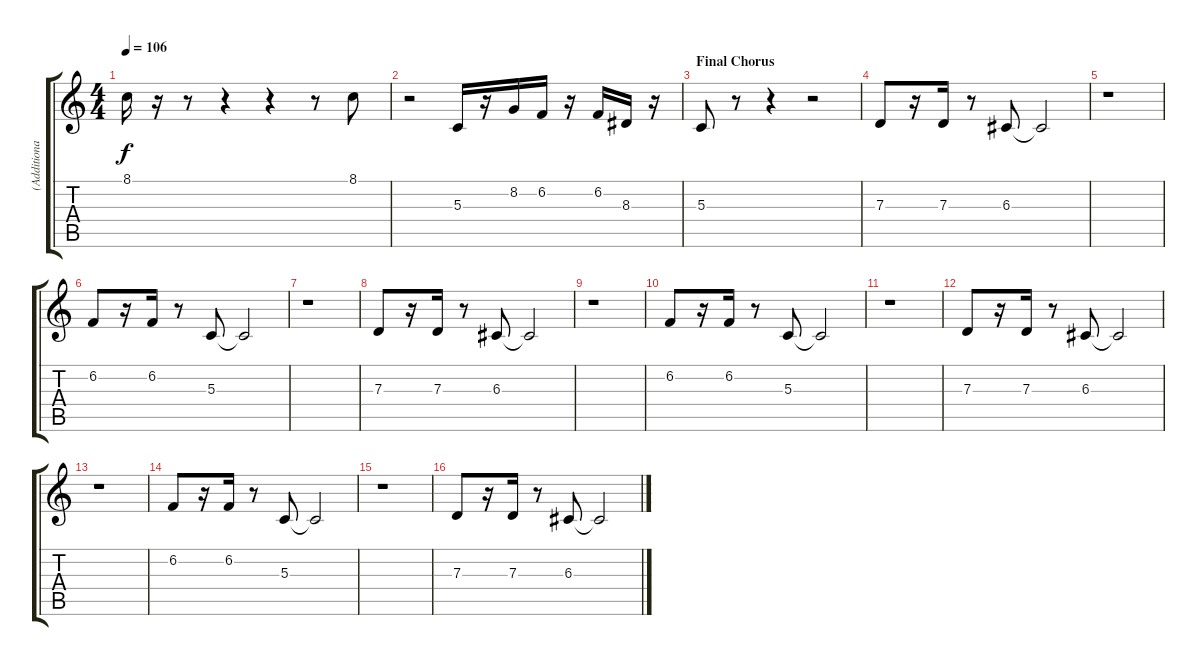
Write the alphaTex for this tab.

\track ("(Additional Trumpet)" "(Additiona") {instrument trumpet}
\staff {score tabs}
\tuning (E4 B3 G3 D3 A2 E2) {hide}
\ts (4 4)
\tempo 106
\clef g2
\ks c
8.1{t}.16{dy f} r.16 r.8 r.4 r.4 r.8 8.1.8 |
r.2 5.3.16 r.16 8.2.16 6.2.16 r.16 6.2.16 8.3.16 r.16 |
\section ("" "Final Chorus")
5.3.8 r.8 r.4 r.2 |
7.3.8 r.16 7.3.16 r.8 6.3.8 6.3{t}.2 |
r.1 |
6.2.8 r.16 6.2.16 r.8 5.3.8 5.3{t}.2 |
r.1 |
7.3.8 r.16 7.3.16 r.8 6.3.8 6.3{t}.2 |
r.1 |
6.2.8 r.16 6.2.16 r.8 5.3.8 5.3{t}.2 |
r.1 |
7.3.8 r.16 7.3.16 r.8 6.3.8 6.3{t}.2 |
r.1 |
6.2.8 r.16 6.2.16 r.8 5.3.8 5.3{t}.2 |
r.1 |
7.3.8 r.16 7.3.16 r.8 6.3.8 6.3{t}.2
